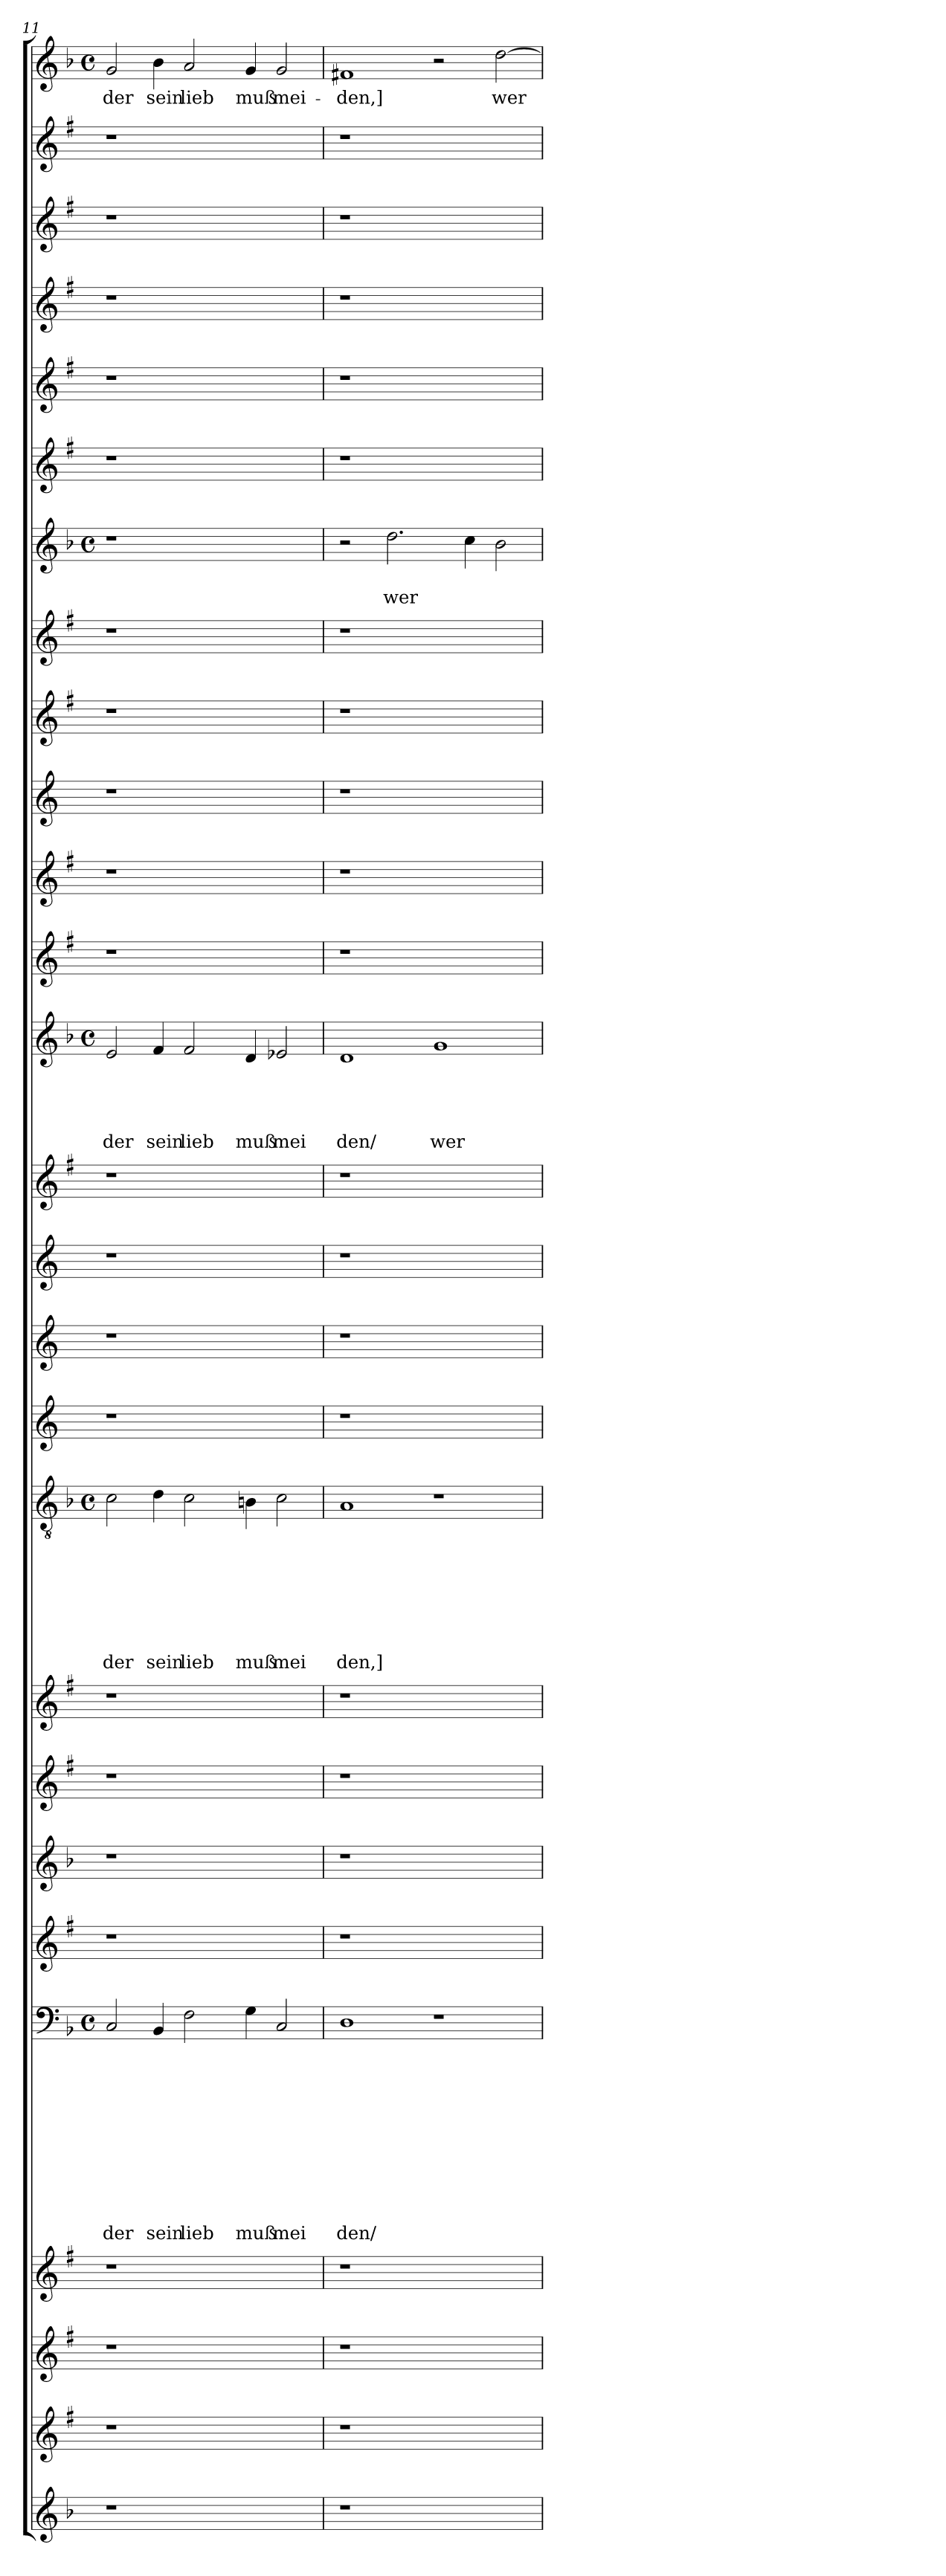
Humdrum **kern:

**kern	**kern	**kern	**kern	**kern	**text	**text	**text	**text	**text	**text	**text	**text	**text	**text	**text	**kern	**kern	**kern	**kern	**kern	**text	**text	**text	**text	**text	**text	**text	**text	**kern	**kern	**kern	**kern	**kern	**text	**text	**text	**text	**text	**kern	**kern	**kern	**kern	**kern	**kern	**text	**text	**kern	**kern	**kern	**kern	**kern	**kern	**text
*part27	*part26	*part25	*part24	*part23	*part23	*part23	*part23	*part23	*part23	*part23	*part23	*part23	*part23	*part23	*part23	*part22	*part21	*part20	*part19	*part18	*part18	*part18	*part18	*part18	*part18	*part18	*part18	*part18	*part17	*part16	*part15	*part14	*part13	*part13	*part13	*part13	*part13	*part13	*part12	*part11	*part10	*part9	*part8	*part7	*part7	*part7	*part6	*part5	*part4	*part3	*part2	*part1	*part1
*staff27	*staff26	*staff25	*staff24	*staff23	*staff23	*staff23	*staff23	*staff23	*staff23	*staff23	*staff23	*staff23	*staff23	*staff23	*staff23	*staff22	*staff21	*staff20	*staff19	*staff18	*staff18	*staff18	*staff18	*staff18	*staff18	*staff18	*staff18	*staff18	*staff17	*staff16	*staff15	*staff14	*staff13	*staff13	*staff13	*staff13	*staff13	*staff13	*staff12	*staff11	*staff10	*staff9	*staff8	*staff7	*staff7	*staff7	*staff6	*staff5	*staff4	*staff3	*staff2	*staff1	*staff1
*clefG2	*clefG2	*clefG2	*clefG2	*clefF4	*	*	*	*	*	*	*	*	*	*	*	*clefG2	*clefG2	*clefG2	*clefG2	*clefGv2	*	*	*	*	*	*	*	*	*clefG2	*clefG2	*clefG2	*clefG2	*clefG2	*	*	*	*	*	*clefG2	*clefG2	*clefG2	*clefG2	*clefG2	*clefG2	*	*	*clefG2	*clefG2	*clefG2	*clefG2	*clefG2	*clefG2	*
*	*ITrd1c2	*ITrd1c2	*ITrd1c2	*	*	*	*	*	*	*	*	*	*	*	*	*ITrd1c2	*	*ITrd1c2	*ITrd1c2	*	*	*	*	*	*	*	*	*	*ITrd-3c-5	*ITrd-3c-5	*ITrd-3c-5	*ITrd1c2	*	*	*	*	*	*	*ITrd1c2	*ITrd1c2	*ITrd-3c-5	*ITrd1c2	*ITrd1c2	*	*	*	*ITrd1c2	*ITrd1c2	*ITrd1c2	*ITrd1c2	*ITrd1c2	*ITrd-3c-5	*
*k[b-]	*k[b-]	*k[b-]	*k[b-]	*k[b-]	*	*	*	*	*	*	*	*	*	*	*	*k[b-]	*k[b-]	*k[b-]	*k[b-]	*k[b-]	*	*	*	*	*	*	*	*	*k[b-]	*k[b-]	*k[b-]	*k[b-]	*k[b-]	*	*	*	*	*	*k[b-]	*k[b-]	*k[b-]	*k[b-]	*k[b-]	*k[b-]	*	*	*k[b-]	*k[b-]	*k[b-]	*k[b-]	*k[b-]	*k[b-e-]	*
*F:	*F:	*F:	*F:	*F:	*	*	*	*	*	*	*	*	*	*	*	*F:	*F:	*F:	*F:	*F:	*	*	*	*	*	*	*	*	*F:	*F:	*F:	*F:	*F:	*	*	*	*	*	*F:	*F:	*F:	*F:	*F:	*F:	*	*	*F:	*F:	*F:	*F:	*F:	*B-:	*
*	*	*	*	*M4/4	*	*	*	*	*	*	*	*	*	*	*	*	*	*	*	*M4/4	*	*	*	*	*	*	*	*	*	*	*	*	*M4/4	*	*	*	*	*	*	*	*	*	*	*M4/4	*	*	*	*	*	*	*	*M4/4	*
*	*	*	*	*met(c)	*	*	*	*	*	*	*	*	*	*	*	*	*	*	*	*met(c)	*	*	*	*	*	*	*	*	*	*	*	*	*met(c)	*	*	*	*	*	*	*	*	*	*	*met(c)	*	*	*	*	*	*	*	*met(c)	*
=11	=11	=11	=11	=11	=11	=11	=11	=11	=11	=11	=11	=11	=11	=11	=11	=11	=11	=11	=11	=11	=11	=11	=11	=11	=11	=11	=11	=11	=11	=11	=11	=11	=11	=11	=11	=11	=11	=11	=11	=11	=11	=11	=11	=11	=11	=11	=11	=11	=11	=11	=11	=11	=11
!	!	!	!	!	!	!	!	!	!	!	!	!	!	!	!LO:LY:b	!	!	!	!	!	!	!	!	!	!	!	!	!LO:LY:b	!	!	!	!	!	!	!	!	!	!LO:LY:b	!	!	!	!	!	!	!	!	!	!	!	!	!	!	!LO:LY:b
1r	1r	1r	1r	2C/	.	.	.	.	.	.	.	.	.	.	der	1r	1r	1r	1r	2c\	.	.	.	.	.	.	.	der	1r	1r	1r	1r	2e/	.	.	.	.	der	1r	1r	1r	1r	1r	1r	.	.	1r	1r	1r	1r	1r	2cc/	der
!	!	!	!	!	!	!	!	!	!	!	!	!	!	!	!LO:LY:b	!	!	!	!	!	!	!	!	!	!	!	!	!LO:LY:b	!	!	!	!	!	!	!	!	!	!LO:LY:b	!	!	!	!	!	!	!	!	!	!	!	!	!	!	!LO:LY:b
.	.	.	.	4BB-/	.	.	.	.	.	.	.	.	.	.	sein	.	.	.	.	4d\	.	.	.	.	.	.	.	sein	.	.	.	.	4f/	.	.	.	.	sein	.	.	.	.	.	.	.	.	.	.	.	.	.	4ee-\	sein
!	!	!	!	!	!	!	!	!	!	!	!	!	!	!	!LO:LY:b	!	!	!	!	!	!	!	!	!	!	!	!	!LO:LY:b	!	!	!	!	!	!	!	!	!	!LO:LY:b	!	!	!	!	!	!	!	!	!	!	!	!	!	!	!LO:LY:b
.	.	.	.	2F\	.	.	.	.	.	.	.	.	.	.	lieb	.	.	.	.	2c\	.	.	.	.	.	.	.	lieb	.	.	.	.	2f/	.	.	.	.	lieb	.	.	.	.	.	.	.	.	.	.	.	.	.	2dd/	lieb
1ryy	1ryy	1ryy	1ryy	.	.	.	.	.	.	.	.	.	.	.	.	1ryy	1ryy	1ryy	1ryy	.	.	.	.	.	.	.	.	.	1ryy	1ryy	1ryy	1ryy	.	.	.	.	.	.	1ryy	1ryy	1ryy	1ryy	1ryy	1ryy	.	.	1ryy	1ryy	1ryy	1ryy	1ryy	.	.
!	!	!	!	!	!	!	!	!	!	!	!	!	!	!	!LO:LY:b	!	!	!	!	!	!	!	!	!	!	!	!	!LO:LY:b	!	!	!	!	!	!	!	!	!	!LO:LY:b	!	!	!	!	!	!	!	!	!	!	!	!	!	!	!LO:LY:b
.	.	.	.	4G\	.	.	.	.	.	.	.	.	.	.	muß	.	.	.	.	4Bn\	.	.	.	.	.	.	.	muß	.	.	.	.	4d/	.	.	.	.	muß	.	.	.	.	.	.	.	.	.	.	.	.	.	4cc/	muß
!	!	!	!	!	!	!	!	!	!	!	!	!	!	!	!LO:LY:b	!	!	!	!	!	!	!	!	!	!	!	!	!LO:LY:b	!	!	!	!	!	!	!	!	!	!LO:LY:b	!	!	!	!	!	!	!	!	!	!	!	!	!	!	!LO:LY:b
.	.	.	.	2C/	.	.	.	.	.	.	.	.	.	.	mei	.	.	.	.	2c\	.	.	.	.	.	.	.	mei	.	.	.	.	2e-X/	.	.	.	.	mei	.	.	.	.	.	.	.	.	.	.	.	.	.	2cc/	mei-
=12	=12	=12	=12	=12	=12	=12	=12	=12	=12	=12	=12	=12	=12	=12	=12	=12	=12	=12	=12	=12	=12	=12	=12	=12	=12	=12	=12	=12	=12	=12	=12	=12	=12	=12	=12	=12	=12	=12	=12	=12	=12	=12	=12	=12	=12	=12	=12	=12	=12	=12	=12	=12	=12
!	!	!	!	!	!	!	!	!	!	!	!	!	!	!	!LO:LY:b	!	!	!	!	!	!	!	!	!	!	!	!	!LO:LY:b	!	!	!	!	!	!	!	!	!	!LO:LY:b	!	!	!	!	!	!	!	!	!	!	!	!	!	!	!LO:LY:b
1r	1r	1r	1r	1D	.	.	.	.	.	.	.	.	.	.	den/	1r	1r	1r	1r	1A	.	.	.	.	.	.	.	den,]	1r	1r	1r	1r	1d	.	.	.	.	den/	1r	1r	1r	1r	1r	2r	.	.	1r	1r	1r	1r	1r	1bn	-den,]
!	!	!	!	!	!	!	!	!	!	!	!	!	!	!	!	!	!	!	!	!	!	!	!	!	!	!	!	!	!	!	!	!	!	!	!	!	!	!	!	!	!	!	!	!	!	!LO:LY:b	!	!	!	!	!	!	!
.	.	.	.	.	.	.	.	.	.	.	.	.	.	.	.	.	.	.	.	.	.	.	.	.	.	.	.	.	.	.	.	.	.	.	.	.	.	.	.	.	.	.	.	2.dd\	.	wer	.	.	.	.	.	.	.
!	!	!	!	!	!	!	!	!	!	!	!	!	!	!	!	!	!	!	!	!	!	!	!	!	!	!	!	!	!	!	!	!	!	!	!	!	!	!LO:LY:b	!	!	!	!	!	!	!	!	!	!	!	!	!	!	!
1ryy	1ryy	1ryy	1ryy	1r	.	.	.	.	.	.	.	.	.	.	.	1ryy	1ryy	1ryy	1ryy	1r	.	.	.	.	.	.	.	.	1ryy	1ryy	1ryy	1ryy	1g	.	.	.	.	wer	1ryy	1ryy	1ryy	1ryy	1ryy	.	.	.	1ryy	1ryy	1ryy	1ryy	1ryy	2r	.
.	.	.	.	.	.	.	.	.	.	.	.	.	.	.	.	.	.	.	.	.	.	.	.	.	.	.	.	.	.	.	.	.	.	.	.	.	.	.	.	.	.	.	.	4cc\	.	.	.	.	.	.	.	.	.
!	!	!	!	!	!	!	!	!	!	!	!	!	!	!	!	!	!	!	!	!	!	!	!	!	!	!	!	!	!	!	!	!	!	!	!	!	!	!	!	!	!	!	!	!	!	!	!	!	!	!	!	!	!LO:LY:b
.	.	.	.	.	.	.	.	.	.	.	.	.	.	.	.	.	.	.	.	.	.	.	.	.	.	.	.	.	.	.	.	.	.	.	.	.	.	.	.	.	.	.	.	2b-\	.	.	.	.	.	.	.	[>2gg\	wer
=	=	=	=	=	=	=	=	=	=	=	=	=	=	=	=	=	=	=	=	=	=	=	=	=	=	=	=	=	=	=	=	=	=	=	=	=	=	=	=	=	=	=	=	=	=	=	=	=	=	=	=	=	=
*-	*-	*-	*-	*-	*-	*-	*-	*-	*-	*-	*-	*-	*-	*-	*-	*-	*-	*-	*-	*-	*-	*-	*-	*-	*-	*-	*-	*-	*-	*-	*-	*-	*-	*-	*-	*-	*-	*-	*-	*-	*-	*-	*-	*-	*-	*-	*-	*-	*-	*-	*-	*-	*-
